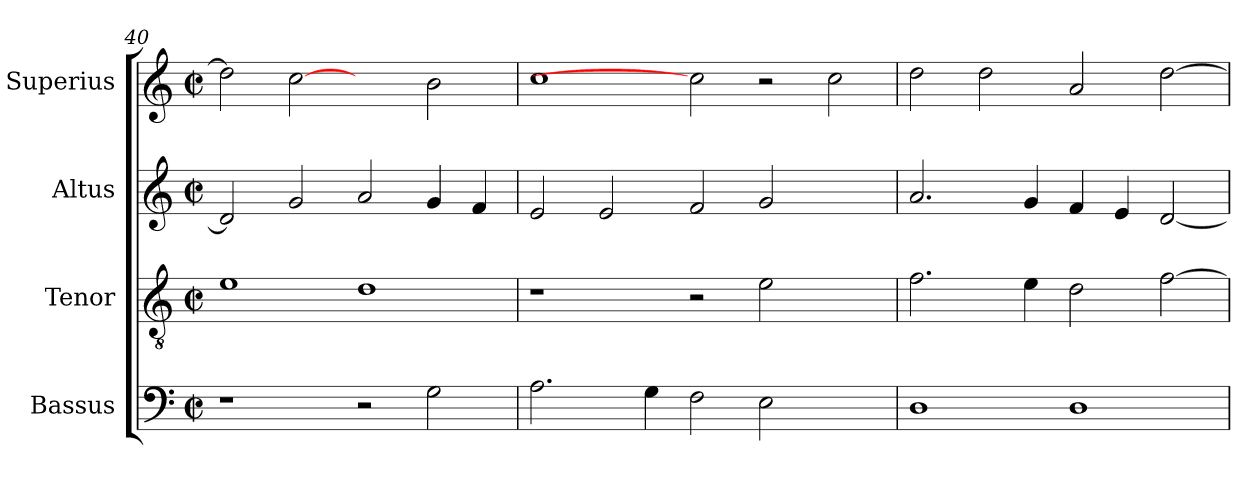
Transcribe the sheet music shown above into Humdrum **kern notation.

**kern	**kern	**kern	**kern
*part4	*part3	*part2	*part1
*staff4	*staff3	*staff2	*staff1
*I"Bassus	*I"Tenor	*I"Altus	*I"Superius
*I'B.	*I'T.	*I'A.	*I'S.
*clefF4	*clefGv2	*clefG2	*clefG2
*	*ITrd7c12	*	*
*k[]	*k[]	*k[]	*k[]
*C:	*C:	*C:	*C:
*M2/2	*M2/2	*M2/2	*M2/2
*met(c|)	*met(c|)	*met(c|)	*met(c|)
=40	=40	=40	=40
1r	1Ei	2di/]	2ddi\]
.	.	2gi/	[2cci
2r	1Di	2ai/	2ryy
2Gi\	.	4gi/	2bi\
.	.	4fi/	.
=41	=41	=41	=41
2.Ai\	1r	2ei/	1cci
.	.	2ei/	.
4Gi\	.	.	.
2Fi\	2r	2fi/	2cci]
2Ei\	2Ei\	2gi/	2r
2ryy	2ryy	2ryy	2cci\
!!LO:PB:g=z
=42	=42	=42	=42
1Di	2.Fi\	2.ai/	2ddi\
.	.	.	2ddi\
.	4Ei\	4gi/	.
1Di	2Di\	4fi/	2ai/
.	.	4ei/	.
.	[>2Fi\	[<2di/	[>2ddi\
=	=	=	=
*-	*-	*-	*-
